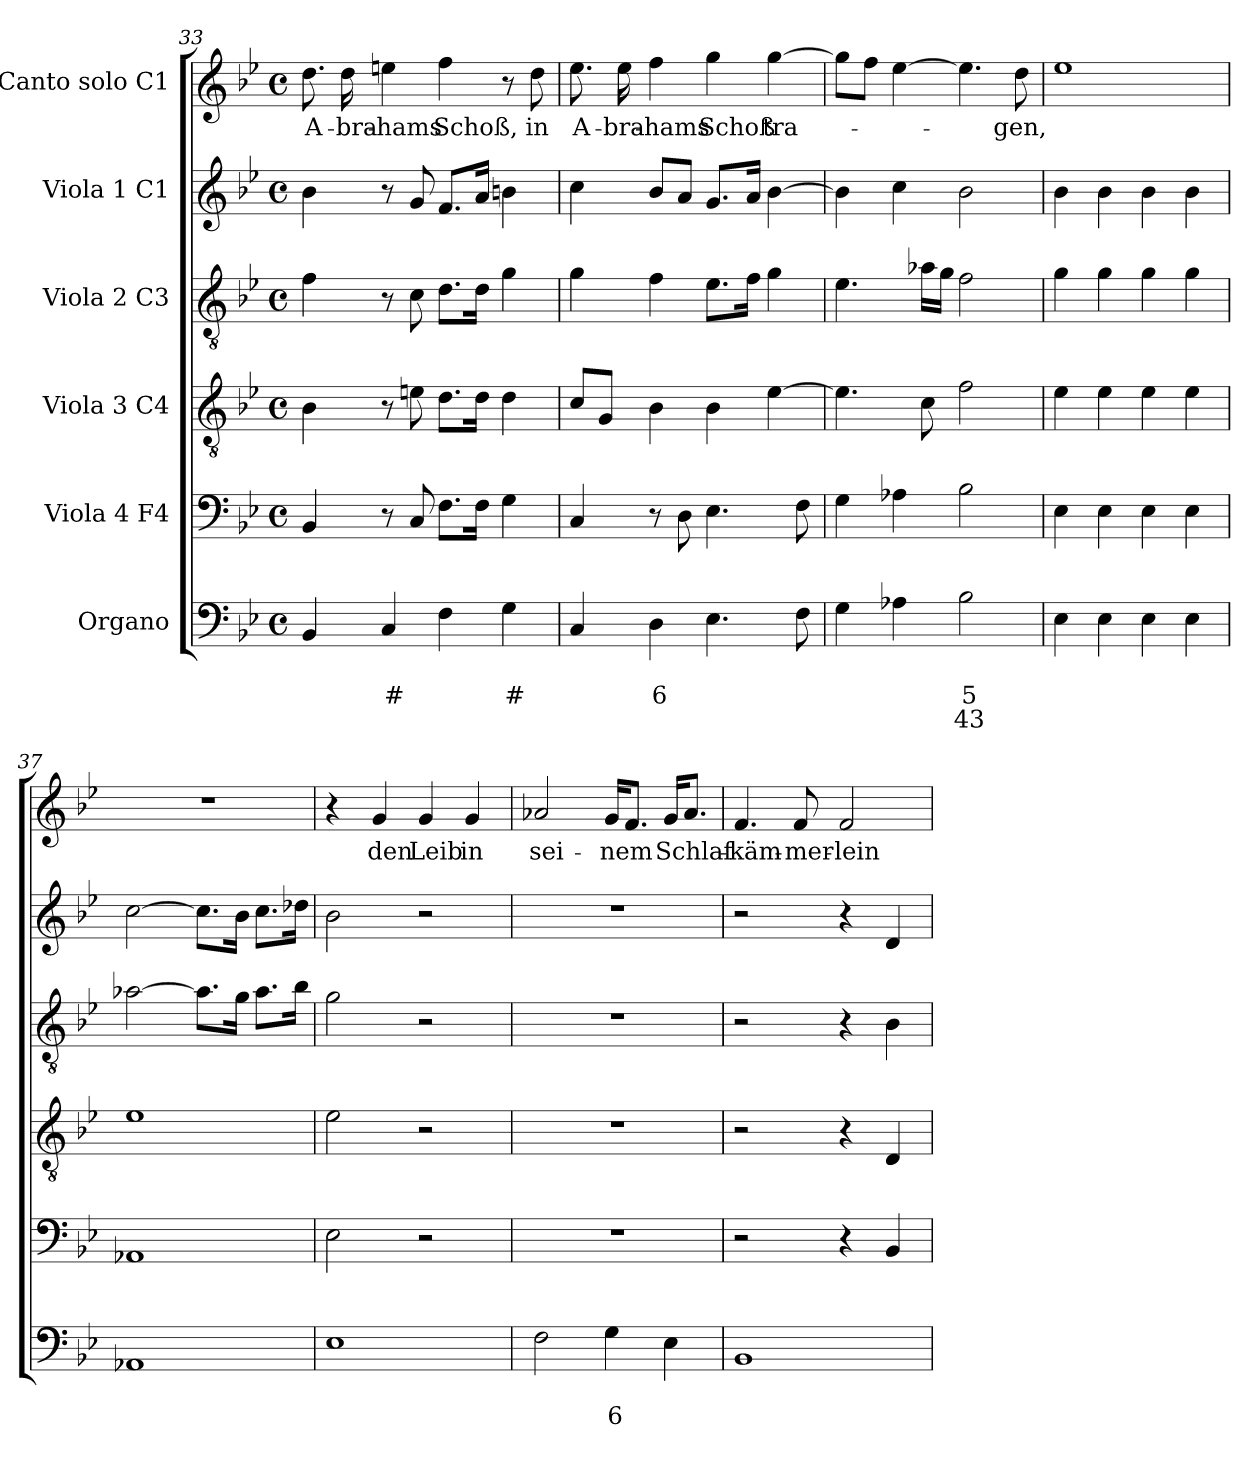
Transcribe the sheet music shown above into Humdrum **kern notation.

**kern	**text	**text	**text	**kern	**kern	**kern	**kern	**kern	**text
*part6	*part6	*part6	*part6	*part5	*part4	*part3	*part2	*part1	*part1
*staff6	*staff6	*staff6	*staff6	*staff5	*staff4	*staff3	*staff2	*staff1	*staff1
*I"Organo	*	*	*	*I"Viola 4 F4	*I"Viola 3 C4	*I"Viola 2 C3	*I"Viola 1 C1	*I"Canto solo C1	*
*clefF4	*	*	*	*clefF4	*clefGv2	*clefGv2	*clefG2	*clefG2	*
*k[b-e-]	*	*	*	*k[b-e-]	*k[b-e-]	*k[b-e-]	*k[b-e-]	*k[b-e-]	*
*B-:	*	*	*	*B-:	*B-:	*B-:	*B-:	*B-:	*
*M4/4	*	*	*	*M4/4	*M4/4	*M4/4	*M4/4	*M4/4	*
*met(c)	*	*	*	*met(c)	*met(c)	*met(c)	*met(c)	*met(c)	*
=33	=33	=33	=33	=33	=33	=33	=33	=33	=33
!	!	!	!	!	!	!	!	!	!LO:LY:b
4BB-/	.	.	.	4BB-/	4B-\	4f\	4b-\	8.dd\	A-
!	!	!	!	!	!	!	!	!	!LO:LY:b
.	.	.	.	.	.	.	.	16dd\	-bra-
!	!	!LO:LY:b	!	!	!	!	!	!	!LO:LY:b
4C/	.	#	.	8r	8r	8r	8r	4een\	-hams
.	.	.	.	8C/	8en\	8c\	8g/	.	.
!	!	!	!	!	!	!	!	!	!LO:LY:b
4F\	.	.	.	8.F\L	8.d\L	8.d\L	8.f/L	4ff\	Schoß,
.	.	.	.	16F\Jk	16d\Jk	16d\Jk	16a/Jk	.	.
!	!	!LO:LY:b	!	!	!	!	!	!	!
4G\	.	#	.	4G\	4d\	4g\	4bn\	8r	.
!	!	!	!	!	!	!	!	!	!LO:LY:b
.	.	.	.	.	.	.	.	8dd\	in
=34	=34	=34	=34	=34	=34	=34	=34	=34	=34
!	!	!	!	!	!	!	!	!	!LO:LY:b
4C/	.	.	.	4C/	8c/L	4g\	4cc\	8.ee-\	A-
.	.	.	.	.	8G/J	.	.	.	.
!	!	!	!	!	!	!	!	!	!LO:LY:b
.	.	.	.	.	.	.	.	16ee-\	-bra-
!	!	!LO:LY:b	!	!	!	!	!	!	!LO:LY:b
4D\	.	6	.	8r	4B-\	4f\	8b-/L	4ff\	-hams
.	.	.	.	8D\	.	.	8a/J	.	.
!	!	!	!	!	!	!	!	!	!LO:LY:b
4.E-\	.	.	.	4.E-\	4B-\	8.e-\L	8.g/L	4gg\	Schoß
.	.	.	.	.	.	16f\Jk	16a/Jk	.	.
!	!	!	!	!	!	!	!	!	!LO:LY:b
.	.	.	.	.	[4e-\	4g\	[4b-\	[4gg\	tra-
8F\	.	.	.	8F\	.	.	.	.	.
!!LO:PB:g=z
=35	=35	=35	=35	=35	=35	=35	=35	=35	=35
4G\	.	.	.	4G\	4.e-\]	4.e-\	4b-\]	8gg\L]	.
.	.	.	.	.	.	.	.	8ff\J	.
4A-X\	.	.	.	4A-X\	.	.	4cc\	[4ee-\	.
.	.	.	.	.	8c\	16a-X\LL	.	.	.
.	.	.	.	.	.	16g\JJ	.	.	.
!	!	!LO:LY:b	!LO:LY:b	!	!	!	!	!	!
2B-\	.	5	43	2B-\	2f\	2f\	2b-\	4.ee-\]	.
!	!	!	!	!	!	!	!	!	!LO:LY:b
.	.	.	.	.	.	.	.	8dd\	-gen,
=36	=36	=36	=36	=36	=36	=36	=36	=36	=36
4E-\	.	.	.	4E-\	4e-\	4g\	4b-\	1ee-	.
4E-\	.	.	.	4E-\	4e-\	4g\	4b-\	.	.
4E-\	.	.	.	4E-\	4e-\	4g\	4b-\	.	.
4E-\	.	.	.	4E-\	4e-\	4g\	4b-\	.	.
=37	=37	=37	=37	=37	=37	=37	=37	=37	=37
1AA-X	.	.	.	1AA-X	1e-	[2a-X\	[2cc\	1r	.
.	.	.	.	.	.	8.a-\L]	8.cc\L]	.	.
.	.	.	.	.	.	16g\Jk	16b-\Jk	.	.
.	.	.	.	.	.	8.a-\L	8.cc\L	.	.
.	.	.	.	.	.	16b-\Jk	16dd-X\Jk	.	.
=38	=38	=38	=38	=38	=38	=38	=38	=38	=38
1E-	.	.	.	2E-\	2e-\	2g\	2b-\	4r	.
!	!	!	!	!	!	!	!	!	!LO:LY:b
.	.	.	.	.	.	.	.	4g/	den
!	!	!	!	!	!	!	!	!	!LO:LY:b
.	.	.	.	2r	2r	2r	2r	4g/	Leib
!	!	!	!	!	!	!	!	!	!LO:LY:b
.	.	.	.	.	.	.	.	4g/	in
=39	=39	=39	=39	=39	=39	=39	=39	=39	=39
!	!	!	!	!	!	!	!	!	!LO:LY:b
2F\	.	.	.	1r	1r	1r	1r	2a-X/	sei-
!	!	!LO:LY:b	!	!	!	!	!	!	!LO:LY:b
4G\	.	6	.	.	.	.	.	16g/KL	-nem
.	.	.	.	.	.	.	.	8.f/J	.
!	!	!	!	!	!	!	!	!	!LO:LY:b
4E-\	.	.	.	.	.	.	.	16g/KL	Schlaf-
.	.	.	.	.	.	.	.	8.a-/J	.
!!LO:LB:g=z
=40	=40	=40	=40	=40	=40	=40	=40	=40	=40
!	!	!	!	!	!	!	!	!	!LO:LY:b
1BB-	.	.	.	2r	2r	2r	2r	4.f/	-käm-
!	!	!	!	!	!	!	!	!	!LO:LY:b
.	.	.	.	.	.	.	.	8f/	-mer-
!	!	!	!	!	!	!	!	!	!LO:LY:b
.	.	.	.	4r	4r	4r	4r	2f/	-lein
.	.	.	.	4BB-/	4D/	4B-\	4d/	.	.
=	=	=	=	=	=	=	=	=	=
*-	*-	*-	*-	*-	*-	*-	*-	*-	*-
